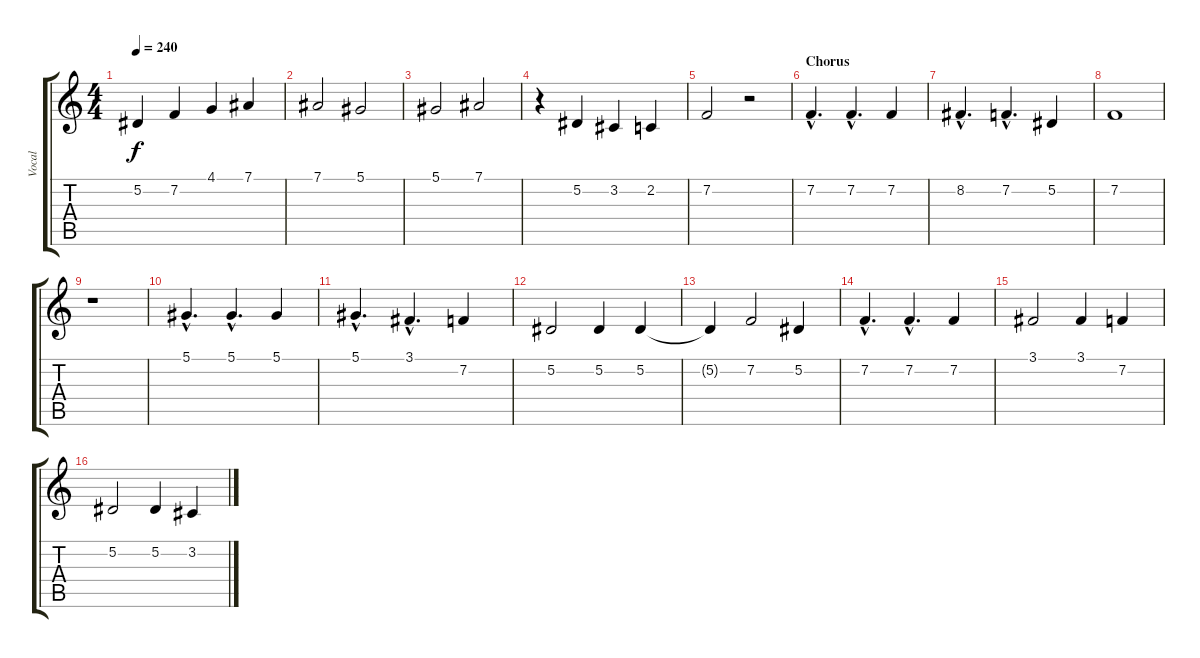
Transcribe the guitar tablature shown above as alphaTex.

\track ("Vocal" "Vocal") {instrument lead6voice}
\staff {score tabs}
\tuning (Eb4 Bb3 Gb3 Db3 Ab2 Eb2) {hide}
\ts (4 4)
\tempo 240
\clef g2
\ks c
5.2.4{dy f} 7.2.4 4.1.4 7.1.4 |
7.1.2 5.1.2 |
5.1.2 7.1.2 |
r.4 5.2.4 3.2.4 2.2.4 |
7.2.2 r.2 |
\section ("" "Chorus")
7.2{hac}.4{d} 7.2{hac}.4{d} 7.2.4 |
8.2{hac}.4{d} 7.2{hac}.4{d} 5.2.4 |
7.2.1 |
r.1 |
5.1{hac}.4{d} 5.1{hac}.4{d} 5.1.4 |
5.1{hac}.4{d} 3.1{hac}.4{d} 7.2.4 |
5.2.2 5.2.4 5.2.4 |
5.2{t}.4 7.2.2 5.2.4 |
7.2{hac}.4{d} 7.2{hac}.4{d} 7.2.4 |
3.1.2 3.1.4 7.2.4 |
5.2.2 5.2.4 3.2.4
